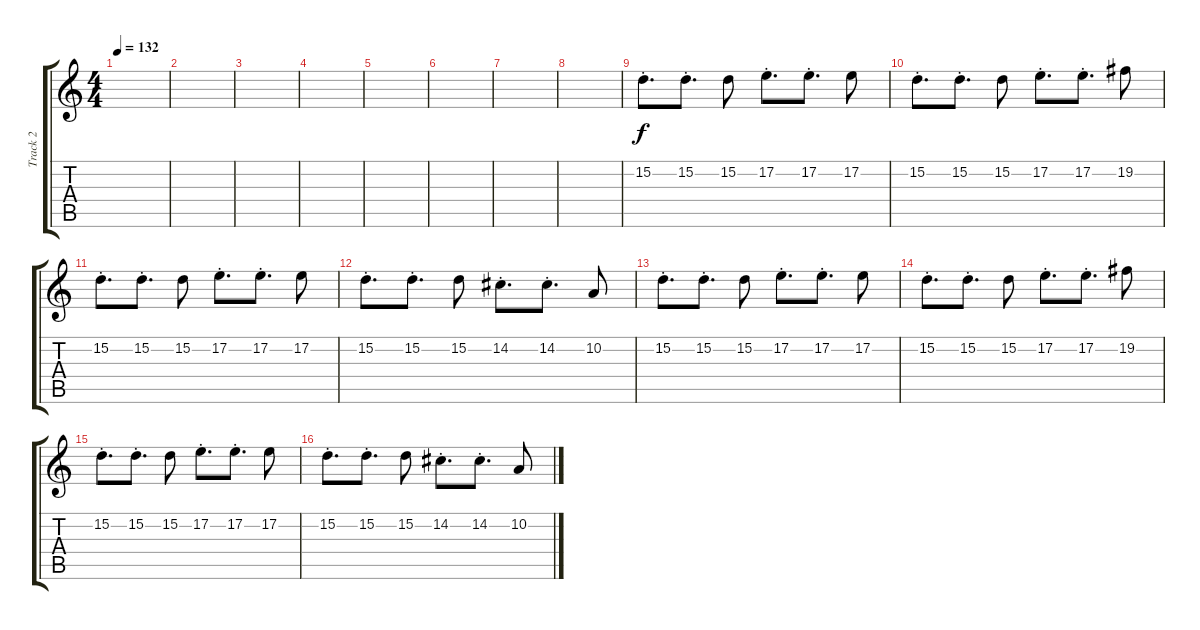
\track ("Track 2" "Track 2") {instrument stringensemble1}
\staff {score tabs}
\tuning (E4 B3 G3 D3 A2 E2) {hide}
\ts (4 4)
\tempo 132
\clef g2
\ks c
|
|
|
|
|
|
|
|
15.2{st}.8{d} 15.2{st}.8{d} 15.2.8 17.2{st}.8{d} 17.2{st}.8{d} 17.2.8 |
15.2{st}.8{d} 15.2{st}.8{d} 15.2.8 17.2{st}.8{d} 17.2{st}.8{d} 19.2.8 |
15.2{st}.8{d} 15.2{st}.8{d} 15.2.8 17.2{st}.8{d} 17.2{st}.8{d} 17.2.8 |
15.2{st}.8{d} 15.2{st}.8{d} 15.2.8 14.2{st}.8{d} 14.2{st}.8{d} 10.2.8 |
15.2{st}.8{d} 15.2{st}.8{d} 15.2.8 17.2{st}.8{d} 17.2{st}.8{d} 17.2.8 |
15.2{st}.8{d} 15.2{st}.8{d} 15.2.8 17.2{st}.8{d} 17.2{st}.8{d} 19.2.8 |
15.2{st}.8{d} 15.2{st}.8{d} 15.2.8 17.2{st}.8{d} 17.2{st}.8{d} 17.2.8 |
15.2{st}.8{d} 15.2{st}.8{d} 15.2.8 14.2{st}.8{d} 14.2{st}.8{d} 10.2.8
